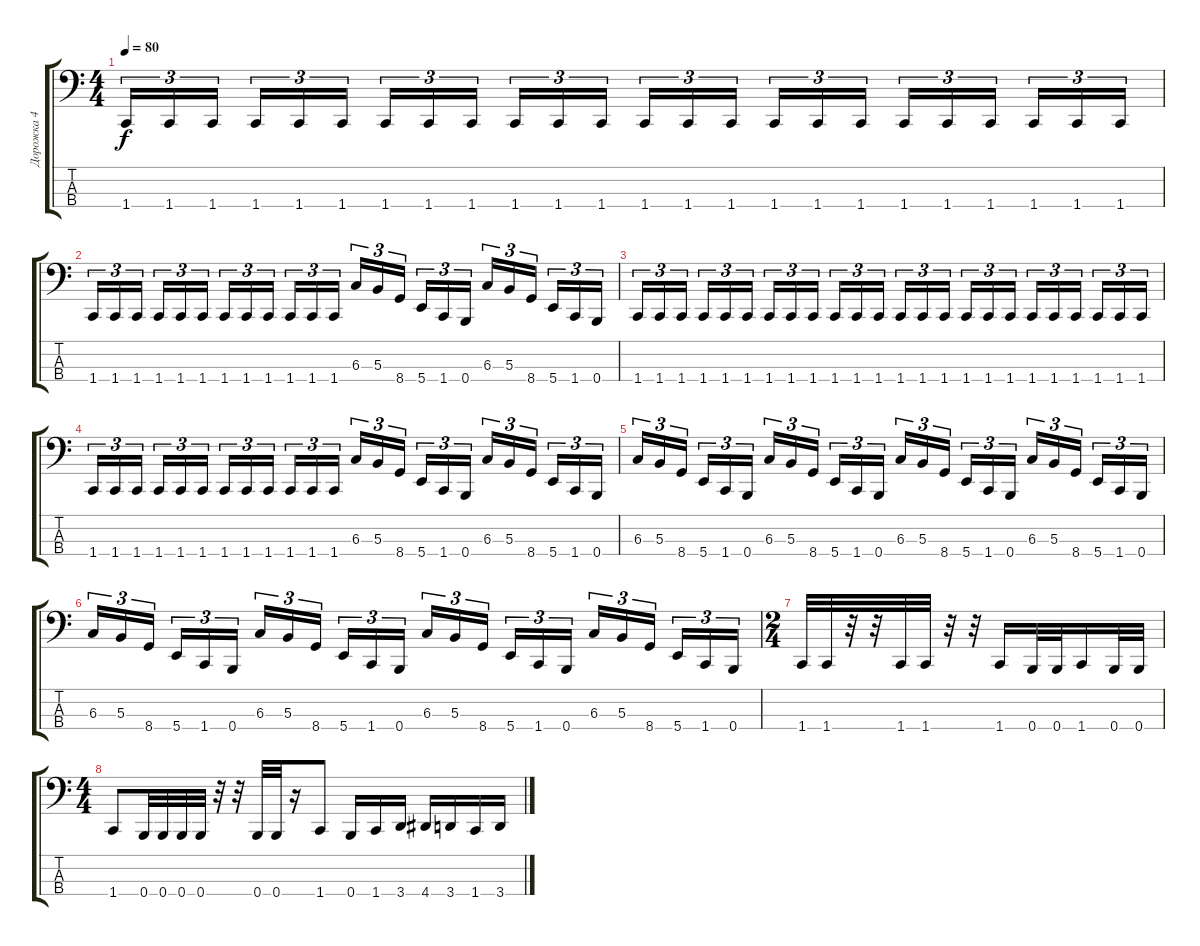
\track ("Дорожка 4" "Дорожка 4") {instrument electricbasspick}
\staff {score tabs}
\tuning (E2 B1 Gb1 B0) {hide}
\ts (4 4)
\tempo 80
\clef f4
\ks c
1.4.16{tu (3 2) dy f} 1.4.16{tu (3 2)} 1.4.16{tu (3 2)} 1.4.16{tu (3 2)} 1.4.16{tu (3 2)} 1.4.16{tu (3 2)} 1.4.16{tu (3 2)} 1.4.16{tu (3 2)} 1.4.16{tu (3 2)} 1.4.16{tu (3 2)} 1.4.16{tu (3 2)} 1.4.16{tu (3 2)} 1.4.16{tu (3 2)} 1.4.16{tu (3 2)} 1.4.16{tu (3 2)} 1.4.16{tu (3 2)} 1.4.16{tu (3 2)} 1.4.16{tu (3 2)} 1.4.16{tu (3 2)} 1.4.16{tu (3 2)} 1.4.16{tu (3 2)} 1.4.16{tu (3 2)} 1.4.16{tu (3 2)} 1.4.16{tu (3 2)} |
1.4.16{tu (3 2)} 1.4.16{tu (3 2)} 1.4.16{tu (3 2)} 1.4.16{tu (3 2)} 1.4.16{tu (3 2)} 1.4.16{tu (3 2)} 1.4.16{tu (3 2)} 1.4.16{tu (3 2)} 1.4.16{tu (3 2)} 1.4.16{tu (3 2)} 1.4.16{tu (3 2)} 1.4.16{tu (3 2)} 6.3.16{tu (3 2)} 5.3.16{tu (3 2)} 8.4.16{tu (3 2)} 5.4.16{tu (3 2)} 1.4.16{tu (3 2)} 0.4.16{tu (3 2)} 6.3.16{tu (3 2)} 5.3.16{tu (3 2)} 8.4.16{tu (3 2)} 5.4.16{tu (3 2)} 1.4.16{tu (3 2)} 0.4.16{tu (3 2)} |
1.4.16{tu (3 2)} 1.4.16{tu (3 2)} 1.4.16{tu (3 2)} 1.4.16{tu (3 2)} 1.4.16{tu (3 2)} 1.4.16{tu (3 2)} 1.4.16{tu (3 2)} 1.4.16{tu (3 2)} 1.4.16{tu (3 2)} 1.4.16{tu (3 2)} 1.4.16{tu (3 2)} 1.4.16{tu (3 2)} 1.4.16{tu (3 2)} 1.4.16{tu (3 2)} 1.4.16{tu (3 2)} 1.4.16{tu (3 2)} 1.4.16{tu (3 2)} 1.4.16{tu (3 2)} 1.4.16{tu (3 2)} 1.4.16{tu (3 2)} 1.4.16{tu (3 2)} 1.4.16{tu (3 2)} 1.4.16{tu (3 2)} 1.4.16{tu (3 2)} |
1.4.16{tu (3 2)} 1.4.16{tu (3 2)} 1.4.16{tu (3 2)} 1.4.16{tu (3 2)} 1.4.16{tu (3 2)} 1.4.16{tu (3 2)} 1.4.16{tu (3 2)} 1.4.16{tu (3 2)} 1.4.16{tu (3 2)} 1.4.16{tu (3 2)} 1.4.16{tu (3 2)} 1.4.16{tu (3 2)} 6.3.16{tu (3 2)} 5.3.16{tu (3 2)} 8.4.16{tu (3 2)} 5.4.16{tu (3 2)} 1.4.16{tu (3 2)} 0.4.16{tu (3 2)} 6.3.16{tu (3 2)} 5.3.16{tu (3 2)} 8.4.16{tu (3 2)} 5.4.16{tu (3 2)} 1.4.16{tu (3 2)} 0.4.16{tu (3 2)} |
6.3.16{tu (3 2)} 5.3.16{tu (3 2)} 8.4.16{tu (3 2)} 5.4.16{tu (3 2)} 1.4.16{tu (3 2)} 0.4.16{tu (3 2)} 6.3.16{tu (3 2)} 5.3.16{tu (3 2)} 8.4.16{tu (3 2)} 5.4.16{tu (3 2)} 1.4.16{tu (3 2)} 0.4.16{tu (3 2)} 6.3.16{tu (3 2)} 5.3.16{tu (3 2)} 8.4.16{tu (3 2)} 5.4.16{tu (3 2)} 1.4.16{tu (3 2)} 0.4.16{tu (3 2)} 6.3.16{tu (3 2)} 5.3.16{tu (3 2)} 8.4.16{tu (3 2)} 5.4.16{tu (3 2)} 1.4.16{tu (3 2)} 0.4.16{tu (3 2)} |
6.3.16{tu (3 2)} 5.3.16{tu (3 2)} 8.4.16{tu (3 2)} 5.4.16{tu (3 2)} 1.4.16{tu (3 2)} 0.4.16{tu (3 2)} 6.3.16{tu (3 2)} 5.3.16{tu (3 2)} 8.4.16{tu (3 2)} 5.4.16{tu (3 2)} 1.4.16{tu (3 2)} 0.4.16{tu (3 2)} 6.3.16{tu (3 2)} 5.3.16{tu (3 2)} 8.4.16{tu (3 2)} 5.4.16{tu (3 2)} 1.4.16{tu (3 2)} 0.4.16{tu (3 2)} 6.3.16{tu (3 2)} 5.3.16{tu (3 2)} 8.4.16{tu (3 2)} 5.4.16{tu (3 2)} 1.4.16{tu (3 2)} 0.4.16{tu (3 2)} |
\ts (2 4)
1.4.32 1.4.32 r.32 r.32 1.4.32 1.4.32 r.32 r.32 1.4.16 0.4.32 0.4.32 1.4.16 0.4.32 0.4.32 |
\ts (4 4)
1.4.8 0.4.32 0.4.32 0.4.32 0.4.32 r.32 r.32 0.4.32 0.4.32 r.16 1.4.8 0.4.16 1.4.16 3.4.16 4.4.16 3.4.16 1.4.16 3.4.16
